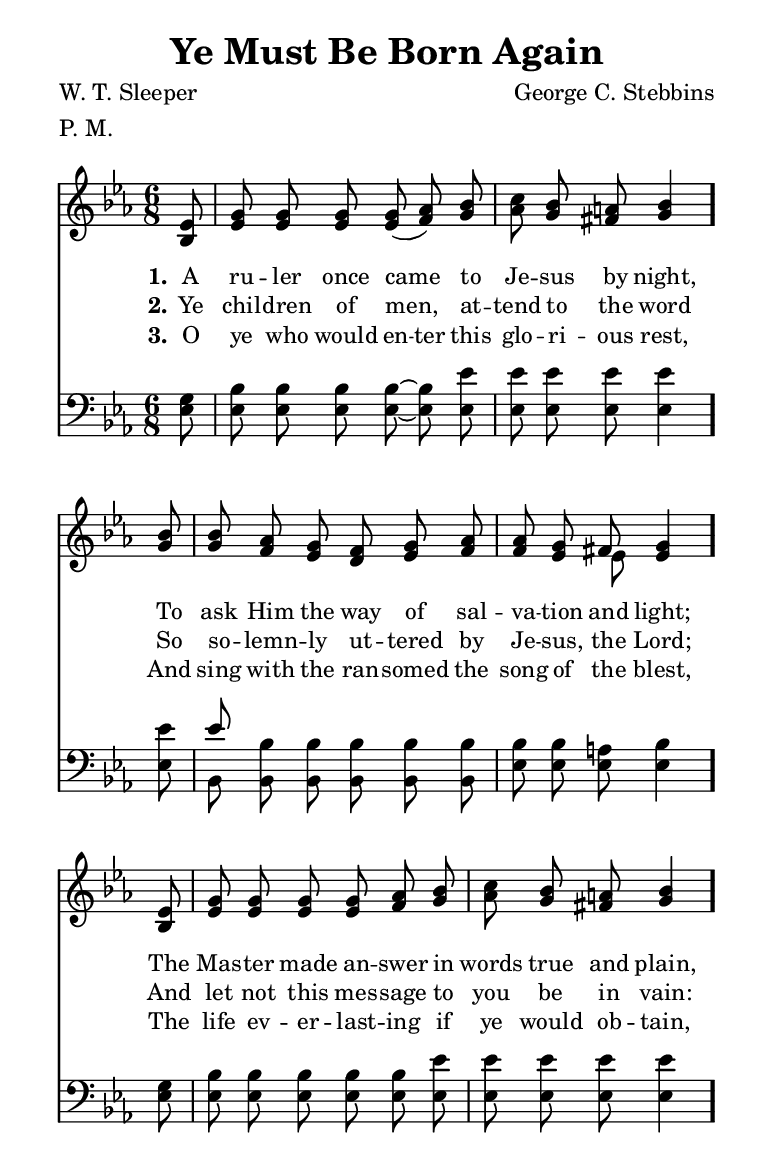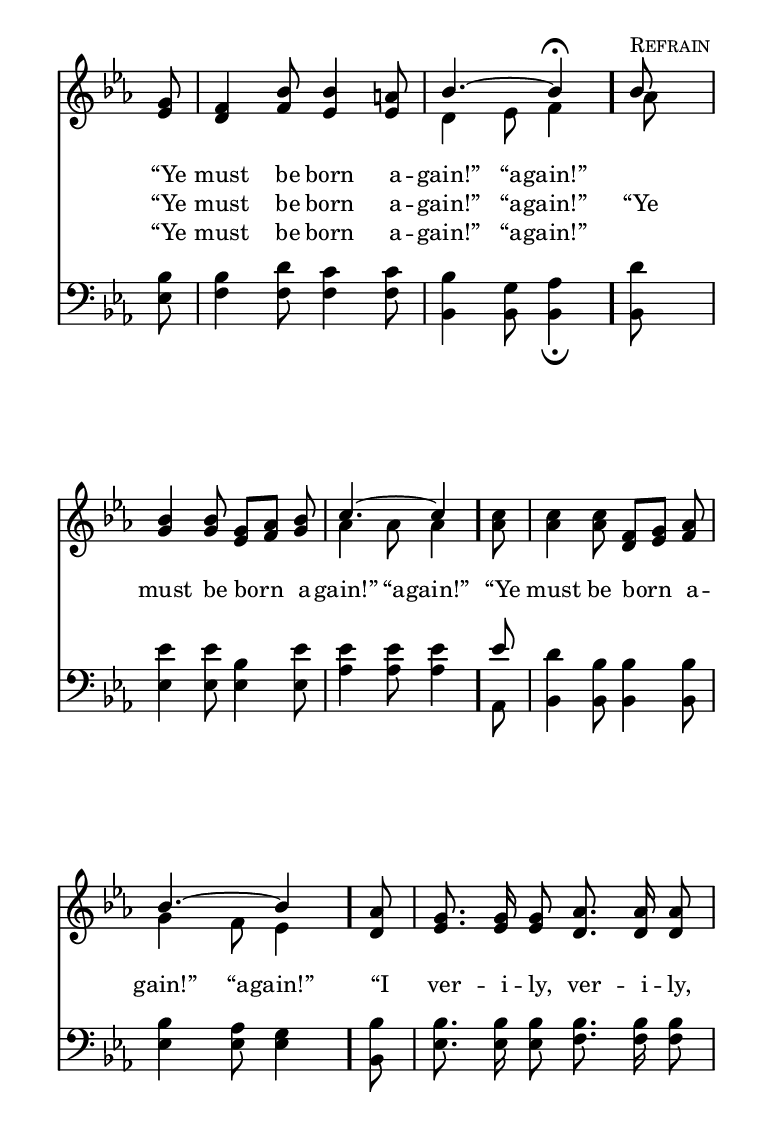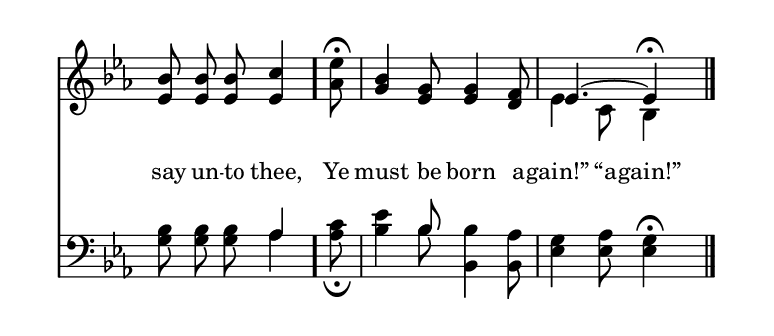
\include "common/global.ily"
\paper {
  \include "common/paper.ily"
  ragged-last-bottom = ##t
  systems-per-page = #(cond (is-eogsized 4) (#t #f))
  system-count = #(cond (is-eogsized 5) (#t #f))
}

\header{
  hymnnumber = "142"
  title = "Ye Must Be Born Again"
  tunename = ""
  meter = "P. M."
  poet = "W. T. Sleeper"
  composer = "George C. Stebbins"
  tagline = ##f
}

ta = { \tempo 8=140 }
tb = { \tempo 8=70 }

global = {
  \include "common/overrides.ily"
  \override Staff.TimeSignature.style = #'numbered
  \time 6/8
  \override Score.MetronomeMark.transparent = ##t % hide all fermata changes too
  \ta
  \key ees \major
  \partial 8
  \autoBeamOff
}

notesSoprano = {
\global
\relative c' {

  ees8 | g g g g( aes) bes | c bes a bes4
  bes8 | bes aes g f g aes | aes g fis g4
  ees8 | g g g g aes bes | c bes a bes4
  g8 | f4 bes8 bes4 a8 | bes4. ~ \tb bes4 \fermata \ta

  << s^\markup { \small \caps "Refrain" }
  { bes8 | bes4 bes8 g8[ aes] bes | c4. ~ c4 } >>
  c8 | c4 c8 f,8[ g] aes | bes4. ~ bes4
  aes8 | g8. g16 g8 aes8. aes16 aes8 | bes bes bes c4
  \tb ees8 \fermata \ta | bes4 g8 g4 f8 | ees4. ~ \tb ees4 \fermata \ta

  \bar "|."

}
}

notesAlto = {
\global
\relative e' {

  bes8 | ees ees ees ees( f) g | aes g fis g4
  g8 | g f ees d ees f | f ees ees ees4
  bes8 | ees ees ees ees f g | aes g fis g4
  ees8 | d4 f8 ees4 ees8 | d4 ees8 f4

  aes8 | g4 g8 ees[ f] g | aes4 aes8 aes4
  aes8 | aes4 aes8 d,[ ees] f | g4 f8 ees4
  d8 | ees8. ees16 ees8 d8. d16 d8 | ees ees ees ees4
  aes8 | g4 ees8 ees4 d8 | ees4 c8 bes4

}
}

notesTenor = {
\global
\relative a {

  g8 | bes bes bes bes ~ bes ees | ees ees ees ees4
  ees8 | ees bes bes bes bes bes | bes bes a bes4
  g8 | bes bes bes bes bes ees | ees ees ees ees4
  bes8 | bes4 d8 c4 c8 | bes4 g8 aes4

  d8 | ees4 ees8 bes4 ees8 | ees4 ees8 ees4
  ees8 | d4 bes8 bes4 bes8 | bes4 aes8 g4
  bes8 | bes8. bes16 bes8 bes8. bes16 bes8 | bes bes bes aes4
  c8 | ees4 bes8 bes4 aes8 | g4 aes8 g4

}
}

notesBass = {
\global
\relative f {

  ees8 | ees ees ees ees ~ ees ees | ees ees ees ees4
  ees8 | bes bes bes bes bes bes | ees ees ees ees4
  ees8 | ees ees ees ees ees ees | ees ees ees ees4
  ees8 | f4 f8 f4 f8 | bes,4 bes8 bes4_\fermata

  bes8 | ees4 ees8 ees4 ees8 | aes4 aes8 aes4
  aes,8 | bes4 bes8 bes4 bes8 | ees4 ees8 ees4
  bes8 | ees8. ees16 ees8 f8. f16 f8 | g g g aes4
  aes8_\fermata | bes4 bes8 bes,4 bes8 | ees4 ees8 ees4 \fermata

}
}

Refrain = \lyricmode {

“Ye must be born a -- gain!” %{HIDE>%} “a -- gain!” %{<HIDE%} \bar "."
“Ye must be born a -- gain!” %{HIDE>%} “a -- gain!” %{<HIDE%} \bar "."
“I ver -- i -- ly, ver -- i -- ly, say un -- to thee, \bar "."
Ye must be born a -- gain!” %{HIDE>%} “a -- gain!” %{<HIDE%} \bar "."

}

wordsA = \lyricmode {
\set stanza = "1."

A ru -- ler once came to Je -- sus by night, \bar "."
To ask Him the way of sal -- va -- tion and light; \bar "."
The Mas -- ter made an -- swer in words true and plain, \bar "."
“Ye must be born a -- gain!” %{HIDE>%} “a -- gain!” %{<HIDE%} \bar "."

}

wordsB = \lyricmode {
\set stanza = "2."

Ye chil -- dren of men, at -- tend to the word
So so -- lemn -- ly ut -- tered by Je -- sus, the Lord;
And let not this mes -- sage to you be in vain:
“Ye must be born a -- gain!” %{HIDE>%} “a -- gain!” %{<HIDE%}

\Refrain

}

wordsC = \lyricmode {
\set stanza = "3."

O ye who would { \mon } en -- ter { \moff } this glo -- ri -- ous rest,
And sing with the ran -- somed the song of the blest,
The life ev -- er -- last -- ing if ye would ob -- tain,
“Ye must be born a -- gain!” %{HIDE>%} “a -- gain!” %{<HIDE%}

}

\score {
  \context ChoirStaff <<
    \context Staff = upper <<
      \set Staff.autoBeaming = ##f
      \set ChoirStaff.systemStartDelimiter = #'SystemStartBar
      \set ChoirStaff.printPartCombineTexts = ##f
      \partcombine #'(2 . 9) \notesSoprano \notesAlto
      \context NullVoice = sopranos { \voiceOne << \notesSoprano >> }
      \context NullVoice = altos { \voiceTwo << \notesAlto >> }
      \context Lyrics = one   \lyricsto altos \wordsA
      \context Lyrics = two   \lyricsto altos \wordsB
      \context Lyrics = three \lyricsto altos \wordsC
    >>
    \context Staff = men <<
      \set Staff.autoBeaming = ##f
      \clef bass
      \set ChoirStaff.printPartCombineTexts = ##f
      \partcombine #'(2 . 9) \notesTenor \notesBass
      \context NullVoice = tenors { \voiceOne << \notesTenor >> }
      \context NullVoice = basses { \voiceTwo << \notesBass >> }
    >>
  >>
  \layout {
    \include "common/layout.ily"
  }
  \midi{
    \include "common/midi.ily"
  }
}

\version "2.19.49"  % necessary for upgrading to future LilyPond versions.

% vi:set et ts=2 sw=2 ai nocindent syntax=lilypond:
